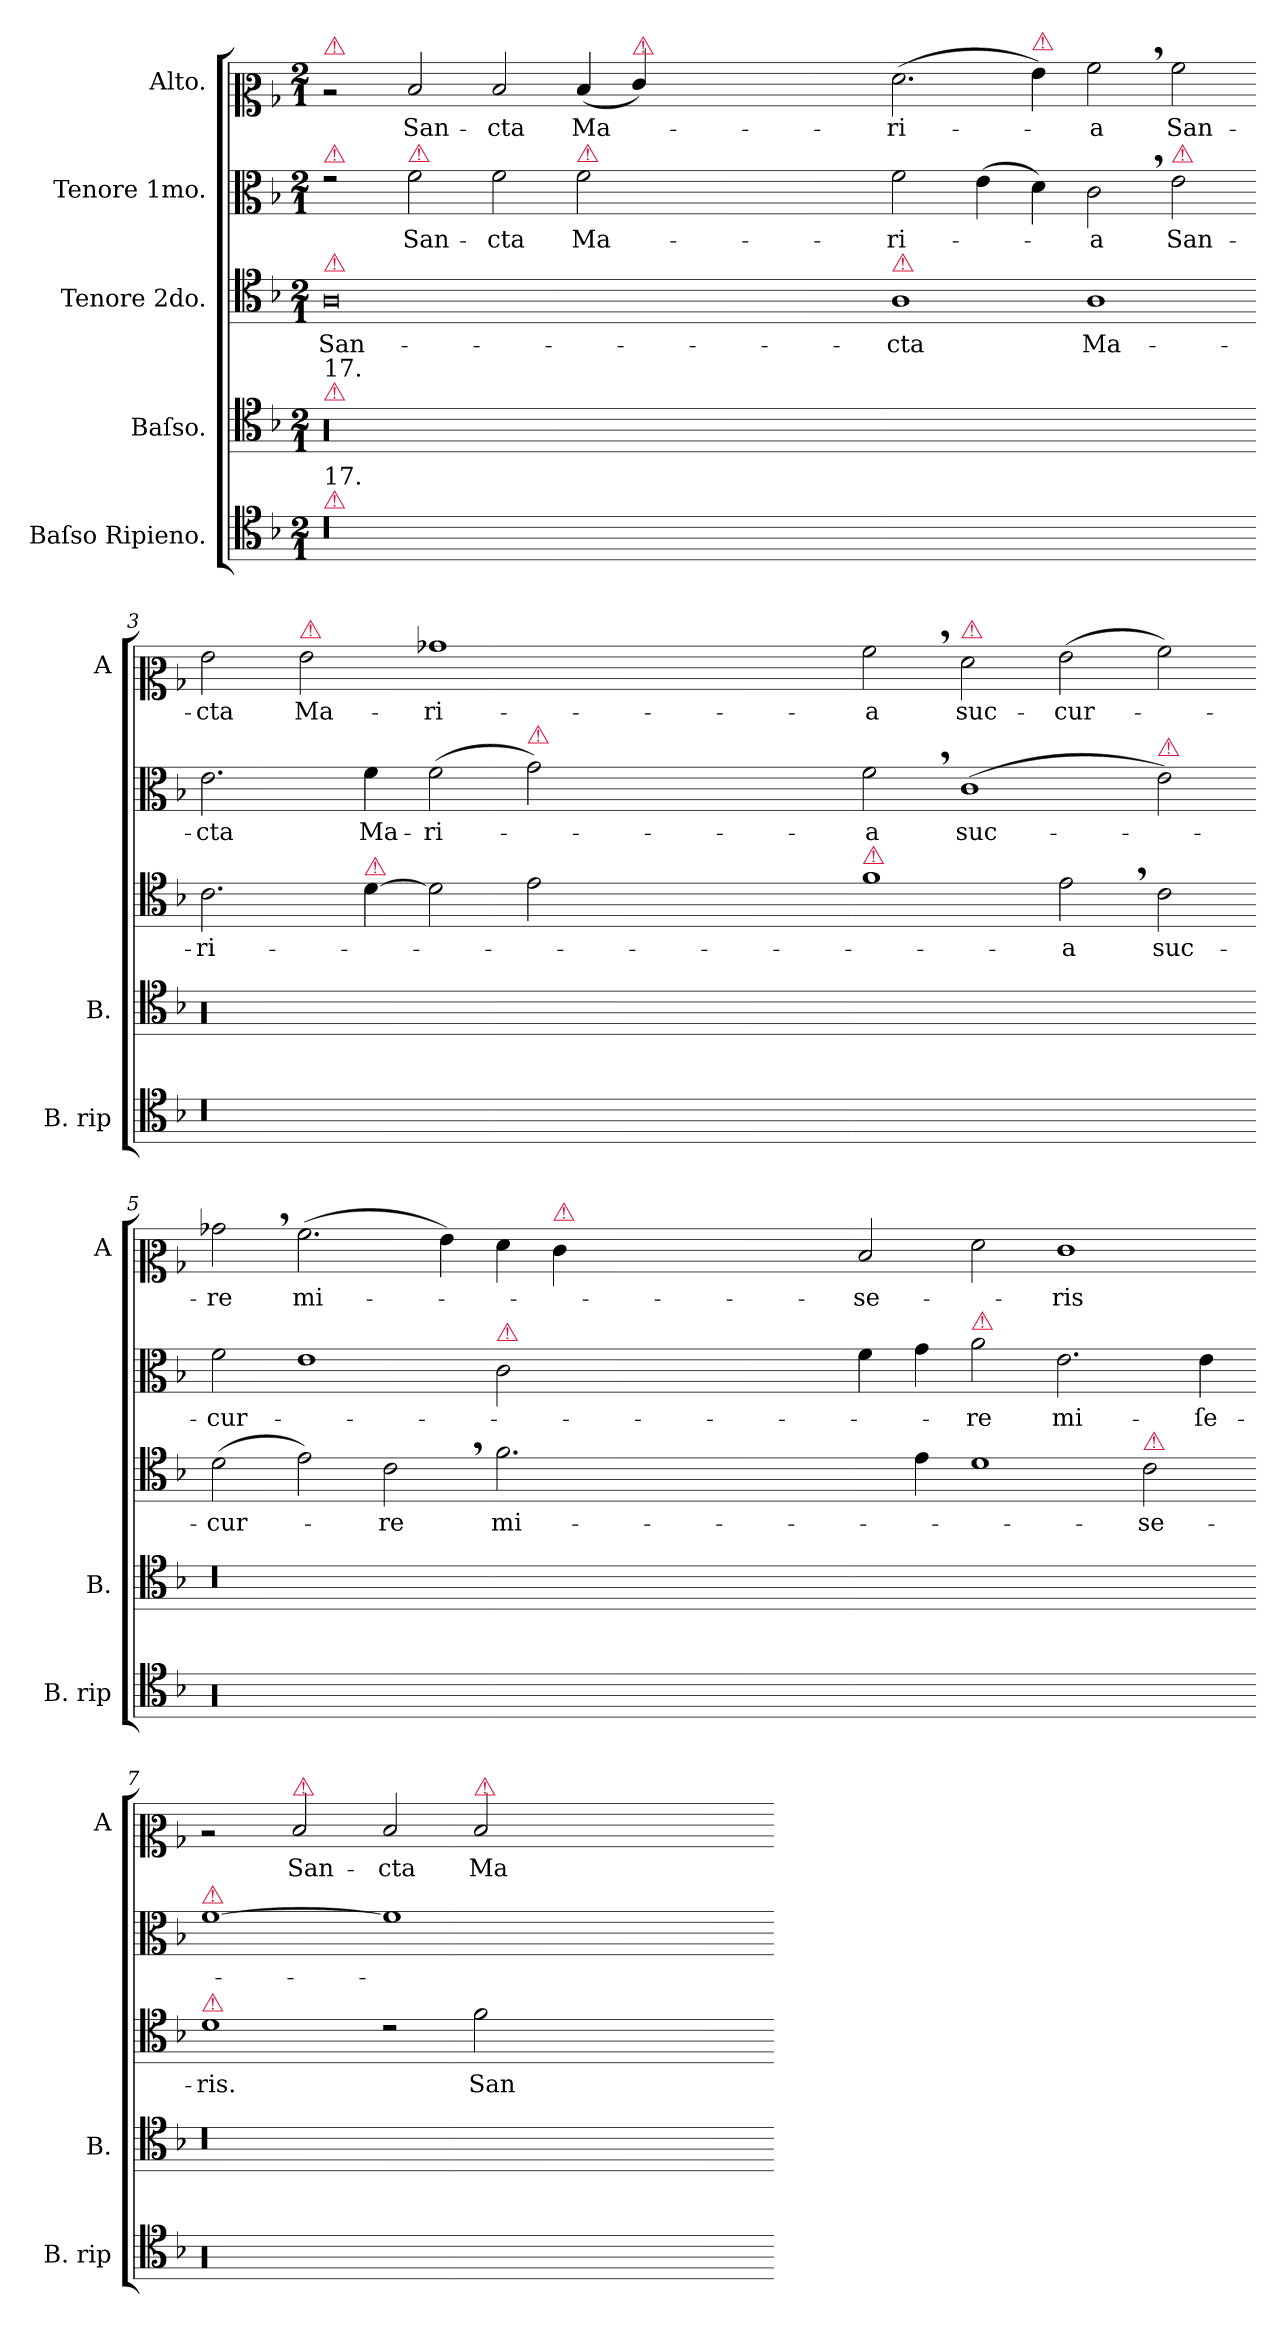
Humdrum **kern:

**kern	**kern	**kern	**text	**kern	**text	**kern	**text
*part5	*part4	*part3	*part3	*part2	*part2	*part1	*part1
*staff5	*staff4	*staff3	*staff3	*staff2	*staff2	*staff1	*staff1
*I"Baſso Ripieno.	*I"Baſso.	*I"Tenore 2do.	*	*I"Tenore 1mo.	*	*I"Alto.	*
*I'B. rip	*I'B.	*	*	*	*	*I'A	*
*clefC4	*clefC4	*clefC4	*	*clefC3	*	*clefC2	*
*k[b-]	*k[b-]	*k[b-]	*	*k[b-]	*	*k[b-]	*
*M2/1	*M2/1	*M2/1	*	*M2/1	*	*M2/1	*
=1	=1	=1	=1	=1	=1	=1	=1
!	!	!	!	!	!	!LO:TX:a:color=crimson:t=⚠	!
!	!	!	!	!LO:TX:a:color=crimson:t=⚠	!	!	!
!	!	!LO:TX:a:color=crimson:t=⚠	!	!	!	!	!
!	!LO:TX:a:color=crimson:t=⚠	!	!	!	!	!	!
!	!LO:TX:a:t=17.	!	!	!	!	!	!
!LO:TX:a:color=crimson:t=⚠	!	!	!	!	!	!	!
!LO:TX:a:t=17.	!	!	!	!	!	!	!
00rc	00r	0A	San-	2re	.	2rc	.
!	!	!	!	!LO:TX:a:color=crimson:t=⚠	!	!	!
.	.	.	.	2f\	San-	2d/	San-
.	.	.	.	2f\	-cta	2d/	-cta
!	!	!	!	!LO:TX:a:color=crimson:t=⚠	!	!	!
.	.	.	.	2f\	Ma-	(4d/	Ma-
!	!	!	!	!	!	!LO:TX:a:color=crimson:t=⚠	!
.	.	.	.	.	.	4e/)	.
.	.	0ryy	.	0ryy	.	0ryy	.
=2-	=2-	=2-	=2-	=2-	=2-	=2-	=2-
!	!	!LO:TX:a:color=crimson:t=⚠	!	!	!	!	!
0ryy	0ryy	1A	-cta	2f\	-ri-	(2.f\	-ri-
.	.	.	.	(4e\	.	.	.
!	!	!	!	!	!	!LO:TX:a:color=crimson:t=⚠	!
.	.	.	.	4d\)	.	4g\)	.
.	.	1A	Ma-	2c,<\	-a	2a,<\	-a
!	!	!	!	!LO:TX:a:color=crimson:t=⚠	!	!	!
!	!	!	!	!	!	!	!LO:LY:i
.	.	.	.	2e\	San-	2a\	San-
=3-	=3-	=3-	=3-	=3-	=3-	=3-	=3-
!	!	!	!	!	!	!	!LO:LY:i
00rc	00r	2.c\	-ri-	2.e\	-cta	2g\	-cta
!	!	!	!	!	!	!LO:TX:a:color=crimson:t=⚠	!
!	!	!	!	!	!	!	!LO:LY:i
.	.	.	.	.	.	2g\	Ma-
!	!	!LO:TX:a:color=crimson:t=⚠	!	!	!	!	!
.	.	[4d\	.	4f\	Ma-	.	.
!	!	!	!	!	!	!	!LO:LY:i
.	.	2d\]	.	(2f\	-ri-	1b-X	-ri-
!	!	!	!	!LO:TX:a:color=crimson:t=⚠	!	!	!
.	.	2e\	.	2g\)	.	.	.
.	.	0ryy	.	0ryy	.	0ryy	.
=4-	=4-	=4-	=4-	=4-	=4-	=4-	=4-
!	!	!LO:TX:a:color=crimson:t=⚠	!	!	!	!	!
!	!	!	!	!	!	!	!LO:LY:i
0ryy	0ryy	1f	.	2f,<\	-a	2a,<\	-a
!	!	!	!	!	!	!LO:TX:a:color=crimson:t=⚠	!
.	.	.	.	(1c\	suc-	2f\	suc-
.	.	2e,<\	-a	.	.	(2g\	-cur-
!	!	!	!	!LO:TX:a:color=crimson:t=⚠	!	!	!
.	.	2c\	suc-	2e\)	.	2a\)	.
=5-	=5-	=5-	=5-	=5-	=5-	=5-	=5-
00r	00rc	(2d\	-cur-	2f\	-cur-	2b-X,<\	-re
.	.	2e\)	.	1e\	.	(2.a\	mi-
.	.	2c,<\	-re	.	.	.	.
.	.	.	.	.	.	4g\)	.
!	!	!	!	!LO:TX:a:color=crimson:t=⚠	!	!	!
.	.	2.f\	mi-	2c\	.	4f\	.
!	!	!	!	!	!	!LO:TX:a:color=crimson:t=⚠	!
.	.	.	.	.	.	4e\	.
.	.	.	.	0ryy	.	0ryy	.
.	.	1..ryy	.	.	.	.	.
=6-	=6-	=6-	=6-	=6-	=6-	=6-	=6-
0ryy	0ryy	4ryy	.	4f\	.	2d/	-se-
.	.	4e\	.	4g\	.	.	.
!	!	!	!	!LO:TX:a:color=crimson:t=⚠	!	!	!
.	.	1d	.	2a\	-re	2f\	.
.	.	.	.	2.e\	mi-	1e	-ris
!	!	!LO:TX:a:color=crimson:t=⚠	!	!	!	!	!
.	.	2c\	-se-	.	.	.	.
.	.	.	.	4e\	-ſe-	.	.
=7-	=7-	=7-	=7-	=7-	=7-	=7-	=7-
!	!	!	!	!LO:TX:a:color=crimson:t=⚠	!	!	!
!	!	!LO:TX:a:color=crimson:t=⚠	!	!	!	!	!
00r	00rc	1d	-ris.	[1f	.	2rc	.
!	!	!	!	!	!	!LO:TX:a:color=crimson:t=⚠	!
.	.	.	.	.	.	2d/	San-
.	.	2rc	.	1f]	.	2d/	-cta
!	!	!	!	!	!	!LO:TX:a:color=crimson:t=⚠	!
.	.	2f\	San-	.	.	2d/	Ma-
.	.	0ryy	.	0ryy	.	0ryy	.
=-	=-	=-	=-	=-	=-	=-	=-
*-	*-	*-	*-	*-	*-	*-	*-
